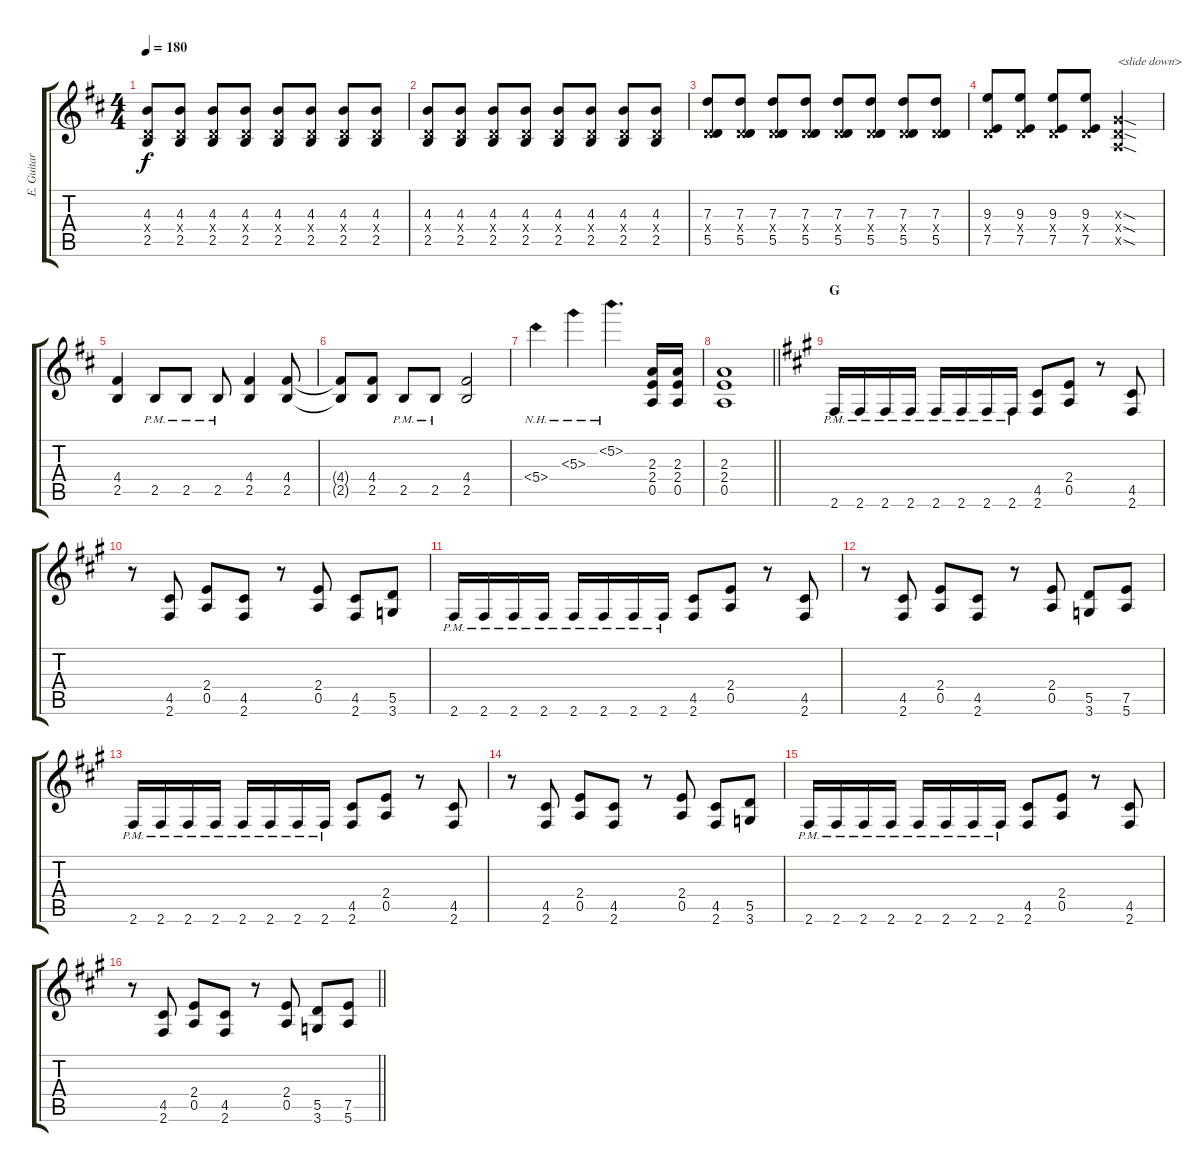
\track ("E. Guitar I" "E. Guitar ") {instrument overdrivenguitar}
\staff {score tabs}
\tuning (E4 B3 G3 D3 A2 E2) {hide}
\ts (4 4)
\tempo 180
\clef g2
\ks d
(4.3 0.4{x} 2.5).8{dy f} (4.3 0.4{x} 2.5).8 (4.3 0.4{x} 2.5).8 (4.3 0.4{x} 2.5).8 (4.3 0.4{x} 2.5).8 (4.3 0.4{x} 2.5).8 (4.3 0.4{x} 2.5).8 (4.3 0.4{x} 2.5).8 |
(4.3 0.4{x} 2.5).8 (4.3 0.4{x} 2.5).8 (4.3 0.4{x} 2.5).8 (4.3 0.4{x} 2.5).8 (4.3 0.4{x} 2.5).8 (4.3 0.4{x} 2.5).8 (4.3 0.4{x} 2.5).8 (4.3 0.4{x} 2.5).8 |
(7.3 0.4{x} 5.5).8 (7.3 0.4{x} 5.5).8 (7.3 0.4{x} 5.5).8 (7.3 0.4{x} 5.5).8 (7.3 0.4{x} 5.5).8 (7.3 0.4{x} 5.5).8 (7.3 0.4{x} 5.5).8 (7.3 0.4{x} 5.5).8 |
(9.3 0.4{x} 7.5).8 (9.3 0.4{x} 7.5).8 (9.3 0.4{x} 7.5).8 (9.3 0.4{x} 7.5).8 (0.3{sod x} 0.4{sod x} 0.5{sod x}).2{txt "<slide down>"} |
(4.4 2.5).4 2.5{pm}.8 2.5{pm}.8 2.5{pm}.8 (4.4 2.5).4 (4.4 2.5).8 |
(4.4{t} 2.5{t}).8 (4.4 2.5).8 2.5{pm}.8 2.5{pm}.8 (4.4 2.5).2 |
5.4{nh}.4 5.3{nh}.4 5.2{nh}.4{d} (2.3 2.4 0.5).16 (2.3 2.4 0.5).16 |
\barLineRight lightlight
(2.3 2.4 0.5).1 |
\section ("" "G")
\ks a
2.6{pm}.16 2.6{pm}.16 2.6{pm}.16 2.6{pm}.16 2.6{pm}.16 2.6{pm}.16 2.6{pm}.16 2.6{pm}.16 (4.5 2.6).8 (2.4 0.5).8 r.8 (4.5 2.6).8 |
r.8 (4.5 2.6).8 (2.4 0.5).8 (4.5 2.6).8 r.8 (2.4 0.5).8 (4.5 2.6).8 (5.5 3.6).8 |
2.6{pm}.16 2.6{pm}.16 2.6{pm}.16 2.6{pm}.16 2.6{pm}.16 2.6{pm}.16 2.6{pm}.16 2.6{pm}.16 (4.5 2.6).8 (2.4 0.5).8 r.8 (4.5 2.6).8 |
r.8 (4.5 2.6).8 (2.4 0.5).8 (4.5 2.6).8 r.8 (2.4 0.5).8 (5.5 3.6).8 (7.5 5.6).8 |
2.6{pm}.16 2.6{pm}.16 2.6{pm}.16 2.6{pm}.16 2.6{pm}.16 2.6{pm}.16 2.6{pm}.16 2.6{pm}.16 (4.5 2.6).8 (2.4 0.5).8 r.8 (4.5 2.6).8 |
r.8 (4.5 2.6).8 (2.4 0.5).8 (4.5 2.6).8 r.8 (2.4 0.5).8 (4.5 2.6).8 (5.5 3.6).8 |
2.6{pm}.16 2.6{pm}.16 2.6{pm}.16 2.6{pm}.16 2.6{pm}.16 2.6{pm}.16 2.6{pm}.16 2.6{pm}.16 (4.5 2.6).8 (2.4 0.5).8 r.8 (4.5 2.6).8 |
\barLineRight lightlight
r.8 (4.5 2.6).8 (2.4 0.5).8 (4.5 2.6).8 r.8 (2.4 0.5).8 (5.5 3.6).8 (7.5 5.6).8
